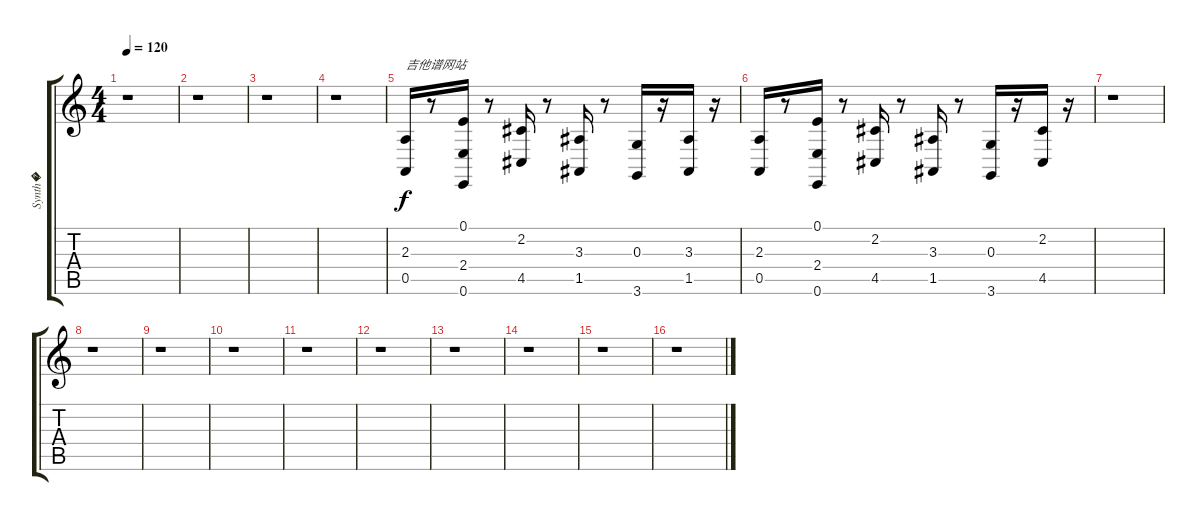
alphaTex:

\track ("Synth�" "Synth�") {instrument acousticgrandpiano}
\staff {score tabs}
\tuning (E4 B3 G3 D3 A2 E2) {hide}
\ts (4 4)
\tempo 120
\clef g2
\ks c
r.1{dy f} |
r.1 |
r.1 |
r.1 |
(2.3 0.5).16{txt "吉他谱网站"} r.8 (0.1 2.4 0.6).16 r.8 (2.2 4.5).16 r.8 (3.3 1.5).16 r.8 (0.3 3.6).16 r.16 (3.3 1.5).16 r.16 |
(2.3 0.5).16 r.8 (0.1 2.4 0.6).16 r.8 (2.2 4.5).16 r.8 (3.3 1.5).16 r.8 (0.3 3.6).16 r.16 (2.2 4.5).16 r.16 |
r.1 |
r.1 |
r.1 |
r.1 |
r.1 |
r.1 |
r.1 |
r.1 |
r.1 |
r.1
